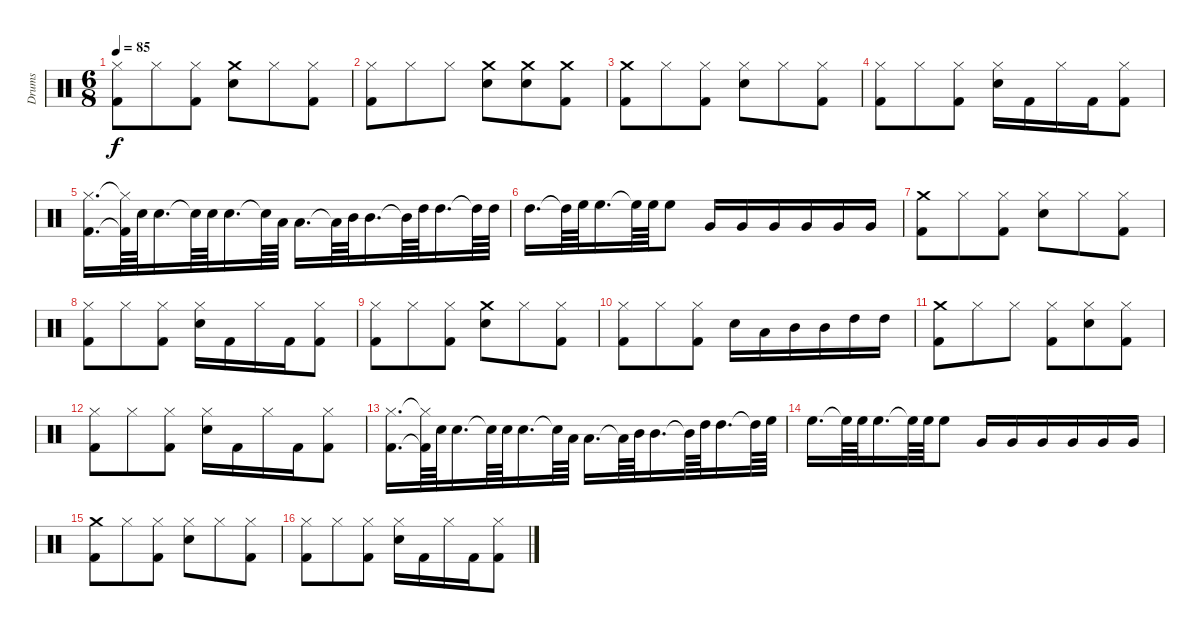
\track ("Drums" "Drums") {instrument percussion}
\staff {score}
\articulation defaults
\ts (6 8)
\tempo 85
\clef neutral
\ks c
("Kick (hit) 2" "Hi-Hat (closed)").8{dy f} "Hi-Hat (closed)".8 ("Kick (hit) 2" "Hi-Hat (closed)").8 ("Crash medium (hit)" "Snare (hit) 2").8 "Hi-Hat (closed)".8 ("Kick (hit) 2" "Hi-Hat (closed)").8 |
("Hi-Hat (closed)" "Kick (hit) 2").8 "Hi-Hat (closed)".8 "Hi-Hat (closed)".8 ("Crash medium (hit)" "Snare (hit) 2").8 ("Crash medium (hit)" "Snare (hit) 2").8 ("Kick (hit) 2" "Crash medium (hit)").8 |
("Crash medium (hit)" "Kick (hit) 2").8 "Hi-Hat (closed)".8 ("Hi-Hat (closed)" "Kick (hit) 2").8 ("Snare (hit) 2" "Hi-Hat (closed)").8 "Hi-Hat (closed)".8 ("Hi-Hat (closed)" "Kick (hit) 2").8 |
("Hi-Hat (closed)" "Kick (hit) 2").8 "Hi-Hat (closed)".8 ("Kick (hit) 2" "Hi-Hat (closed)").8 ("Hi-Hat (closed)" "Snare (hit) 2").16 "Kick (hit) 2".16 "Hi-Hat (closed)".16 "Kick (hit) 2".16 ("Kick (hit) 2" "Hi-Hat (closed)").8 |
("Kick (hit) 2" "Hi-Hat (closed)").16{d} ("Kick (hit) 2"{t} "Hi-Hat (closed)"{t}).64 "Snare (hit) 2".64 "Snare (hit) 2".16{d} "Snare (hit) 2"{t}.64 "Snare (hit) 2".64 "Snare (hit) 2".16{d} "Snare (hit) 2"{t}.64 "Low Tom (hit)".64 "Low Tom (hit)".16{d} "Low Tom (hit)"{t}.64 "Mid Tom (hit)".64 "Mid Tom (hit)".16{d} "Mid Tom (hit)"{t}.64 "High Tom (hit)".64 "High Tom (hit)".16{d} "High Tom (hit)"{t}.64 "High Tom (hit)".64 |
"High Tom (hit)".16{d} "High Tom (hit)"{t}.64 "High Floor Tom (hit)".64 "High Floor Tom (hit)".16{d} "High Floor Tom (hit)"{t}.64 "High Floor Tom (hit)".64 "High Floor Tom (hit)".8 "Very Low Tom (hit)".16 "Very Low Tom (hit)".16 "Very Low Tom (hit)".16 "Very Low Tom (hit)".16 "Very Low Tom (hit)".16 "Very Low Tom (hit)".16 |
("Kick (hit) 2" "Crash medium (hit)").8 "Hi-Hat (closed)".8 ("Kick (hit) 2" "Hi-Hat (closed)").8 ("Snare (hit) 2" "Hi-Hat (closed)").8 "Hi-Hat (closed)".8 ("Kick (hit) 2" "Hi-Hat (closed)").8 |
("Hi-Hat (closed)" "Kick (hit) 2").8 "Hi-Hat (closed)".8 ("Kick (hit) 2" "Hi-Hat (closed)").8 ("Snare (hit) 2" "Hi-Hat (closed)").16 "Kick (hit) 2".16 "Hi-Hat (closed)".16 "Kick (hit) 2".16 ("Kick (hit) 2" "Hi-Hat (closed)").8 |
("Kick (hit) 2" "Hi-Hat (closed)").8 "Hi-Hat (closed)".8 ("Kick (hit) 2" "Hi-Hat (closed)").8 ("Crash medium (hit)" "Snare (hit) 2").8 "Hi-Hat (closed)".8 ("Kick (hit) 2" "Hi-Hat (closed)").8 |
("Hi-Hat (closed)" "Kick (hit) 2").8 "Hi-Hat (closed)".8 ("Hi-Hat (closed)" "Kick (hit) 2").8 "Snare (hit) 2".16 "Low Tom (hit)".16 "Mid Tom (hit)".16 "Mid Tom (hit)".16 "High Tom (hit)".16 "High Tom (hit)".16 |
("Crash medium (hit)" "Kick (hit) 2").8 "Hi-Hat (closed)".8 "Hi-Hat (closed)".8 ("Kick (hit) 2" "Hi-Hat (closed)").8 ("Snare (hit) 2" "Hi-Hat (closed)").8 ("Kick (hit) 2" "Hi-Hat (closed)").8 |
("Hi-Hat (closed)" "Kick (hit) 2").8 "Hi-Hat (closed)".8 ("Kick (hit) 2" "Hi-Hat (closed)").8 ("Hi-Hat (closed)" "Snare (hit) 2").16 "Kick (hit) 2".16 "Hi-Hat (closed)".16 "Kick (hit) 2".16 ("Kick (hit) 2" "Hi-Hat (closed)").8 |
("Kick (hit) 2" "Hi-Hat (closed)").16{d} ("Kick (hit) 2"{t} "Hi-Hat (closed)"{t}).64 "Snare (hit) 2".64 "Snare (hit) 2".16{d} "Snare (hit) 2"{t}.64 "Snare (hit) 2".64 "Snare (hit) 2".16{d} "Snare (hit) 2"{t}.64 "Low Tom (hit)".64 "Low Tom (hit)".16{d} "Low Tom (hit)"{t}.64 "Mid Tom (hit)".64 "Mid Tom (hit)".16{d} "Mid Tom (hit)"{t}.64 "High Tom (hit)".64 "High Tom (hit)".16{d} "High Tom (hit)"{t}.64 "High Floor Tom (hit)".64 |
"High Floor Tom (hit)".16{d} "High Floor Tom (hit)"{t}.64 "High Floor Tom (hit)".64 "High Floor Tom (hit)".16{d} "High Floor Tom (hit)"{t}.64 "High Floor Tom (hit)".64 "High Floor Tom (hit)".8 "Very Low Tom (hit)".16 "Very Low Tom (hit)".16 "Very Low Tom (hit)".16 "Very Low Tom (hit)".16 "Very Low Tom (hit)".16 "Very Low Tom (hit)".16 |
("Kick (hit) 2" "Crash medium (hit)").8 "Hi-Hat (closed)".8 ("Kick (hit) 2" "Hi-Hat (closed)").8 ("Snare (hit) 2" "Hi-Hat (closed)").8 "Hi-Hat (closed)".8 ("Kick (hit) 2" "Hi-Hat (closed)").8 |
("Hi-Hat (closed)" "Kick (hit) 2").8 "Hi-Hat (closed)".8 ("Kick (hit) 2" "Hi-Hat (closed)").8 ("Snare (hit) 2" "Hi-Hat (closed)").16 "Kick (hit) 2".16 "Hi-Hat (closed)".16 "Kick (hit) 2".16 ("Kick (hit) 2" "Hi-Hat (closed)").8
